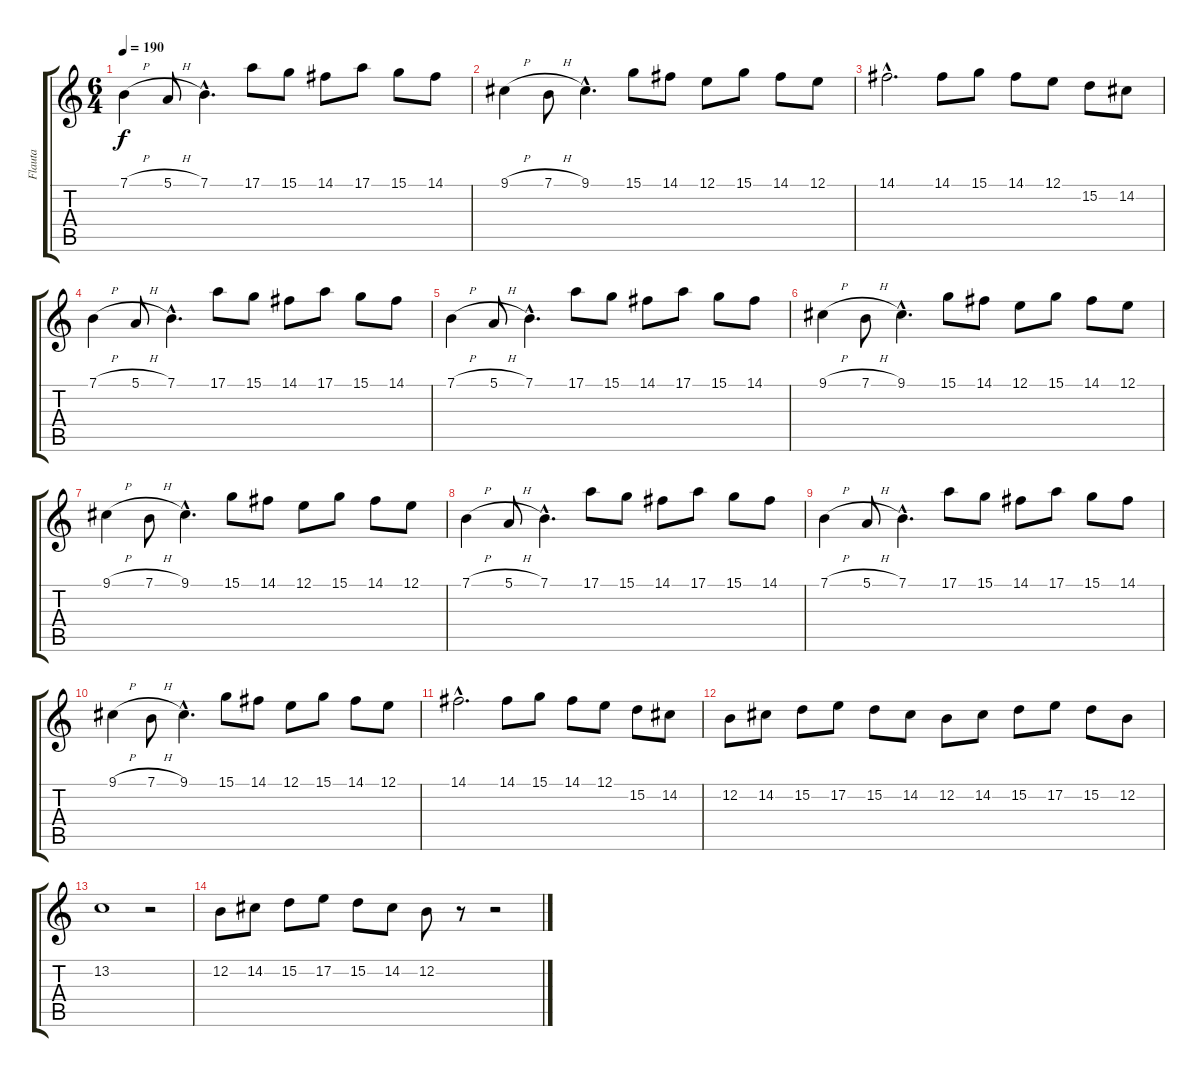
\track ("Flauta" "Flauta") {instrument flute}
\staff {score tabs}
\tuning (E4 B3 G3 D3 A2 E2) {hide}
\ts (6 4)
\tempo 190
\clef g2
\ks c
7.1{h}.4{dy f} 5.1{h}.8 7.1{hac}.4{d} 17.1.8 15.1.8 14.1.8 17.1.8 15.1.8 14.1.8 |
9.1{h}.4 7.1{h}.8 9.1{hac}.4{d} 15.1.8 14.1.8 12.1.8 15.1.8 14.1.8 12.1.8 |
14.1{hac}.2{d} 14.1.8 15.1.8 14.1.8 12.1.8 15.2.8 14.2.8 |
7.1{h}.4 5.1{h}.8 7.1{hac}.4{d} 17.1.8 15.1.8 14.1.8 17.1.8 15.1.8 14.1.8 |
7.1{h}.4 5.1{h}.8 7.1{hac}.4{d} 17.1.8 15.1.8 14.1.8 17.1.8 15.1.8 14.1.8 |
9.1{h}.4 7.1{h}.8 9.1{hac}.4{d} 15.1.8 14.1.8 12.1.8 15.1.8 14.1.8 12.1.8 |
9.1{h}.4 7.1{h}.8 9.1{hac}.4{d} 15.1.8 14.1.8 12.1.8 15.1.8 14.1.8 12.1.8 |
7.1{h}.4 5.1{h}.8 7.1{hac}.4{d} 17.1.8 15.1.8 14.1.8 17.1.8 15.1.8 14.1.8 |
7.1{h}.4 5.1{h}.8 7.1{hac}.4{d} 17.1.8 15.1.8 14.1.8 17.1.8 15.1.8 14.1.8 |
9.1{h}.4 7.1{h}.8 9.1{hac}.4{d} 15.1.8 14.1.8 12.1.8 15.1.8 14.1.8 12.1.8 |
14.1{hac}.2{d} 14.1.8 15.1.8 14.1.8 12.1.8 15.2.8 14.2.8 |
12.2.8 14.2.8 15.2.8 17.2.8 15.2.8 14.2.8 12.2.8 14.2.8 15.2.8 17.2.8 15.2.8 12.2.8 |
13.2.1 r.2 |
12.2.8 14.2.8 15.2.8 17.2.8 15.2.8 14.2.8 12.2.8 r.8 r.2
